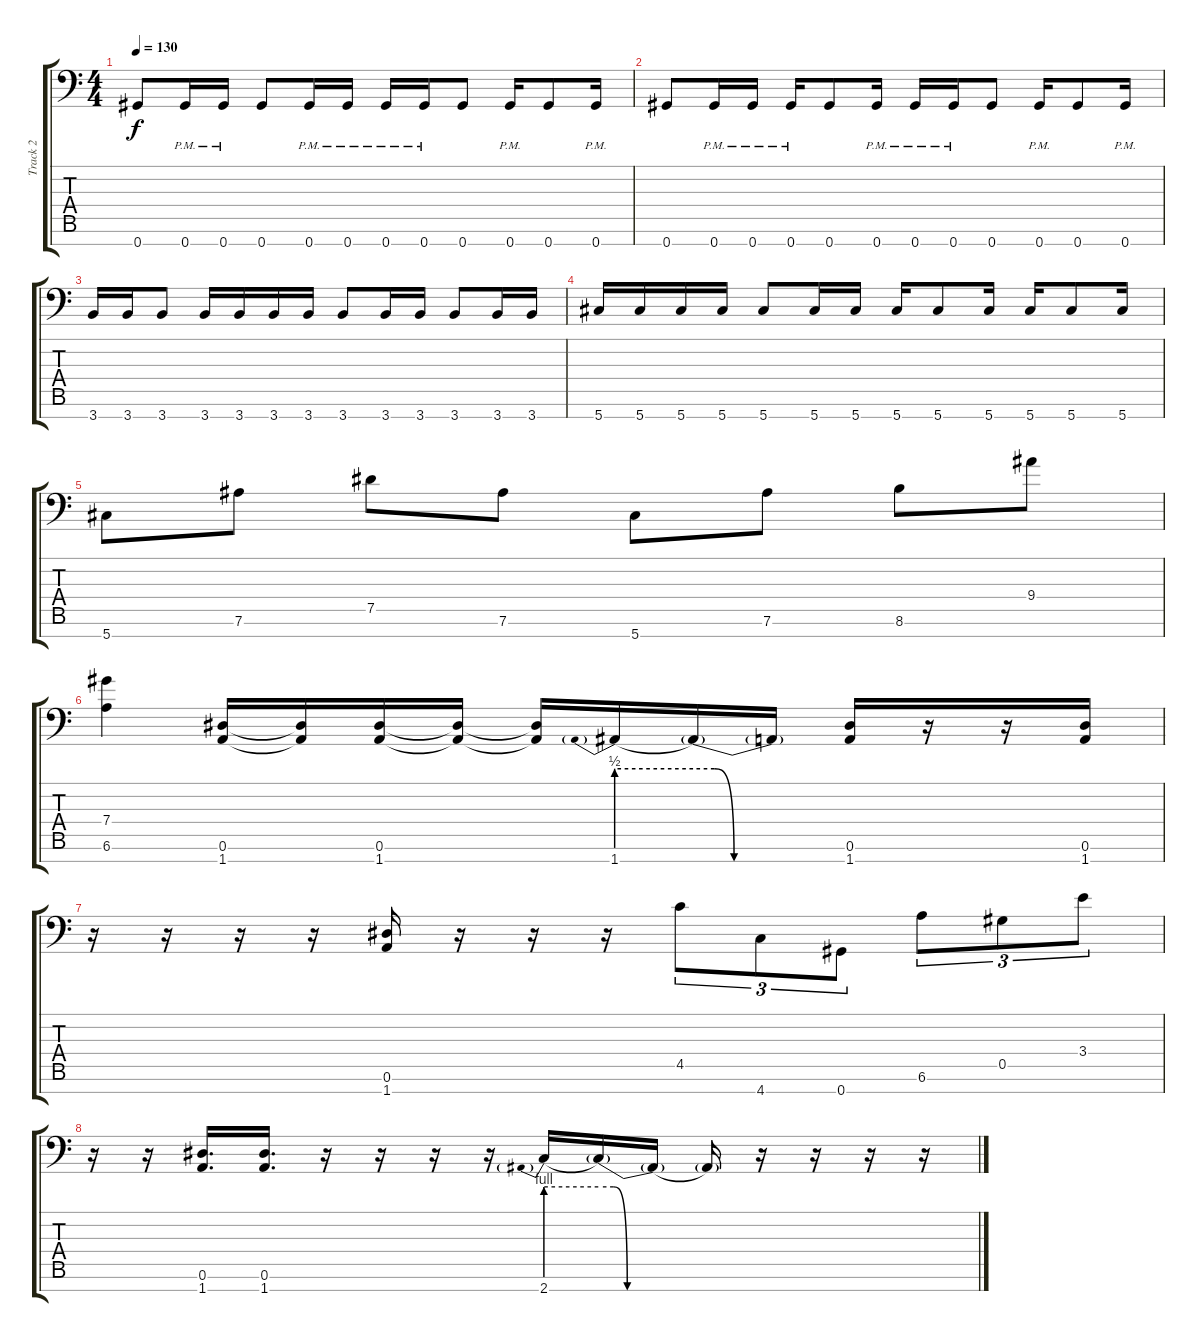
\track ("Track 2" "Track 2") {instrument distortionguitar}
\staff {score tabs}
\tuning (Eb4 Bb3 Gb3 Db3 Ab2 Eb2 Ab1) {hide}
\ts (4 4)
\tempo 130
\clef f4
\ks c
0.7.8{dy f} 0.7{pm}.16 0.7{pm}.16 0.7.8 0.7{pm}.16 0.7{pm}.16 0.7{pm}.16 0.7{pm}.16 0.7.8 0.7{pm}.16 0.7.8 0.7{pm}.16 |
0.7.8 0.7{pm}.16 0.7{pm}.16 0.7{pm}.16 0.7.8 0.7{pm}.16 0.7{pm}.16 0.7{pm}.16 0.7.8 0.7{pm}.16 0.7.8 0.7{pm}.16 |
3.7.16 3.7.16 3.7.8 3.7.16 3.7.16 3.7.16 3.7.16 3.7.8 3.7.16 3.7.16 3.7.8 3.7.16 3.7.16 |
5.7.16 5.7.16 5.7.16 5.7.16 5.7.8 5.7.16 5.7.16 5.7.16 5.7.8 5.7.16 5.7.16 5.7.8 5.7.16 |
5.7.8 7.6.8 7.5.8 7.6.8 5.7.8 7.6.8 8.6.8 9.4.8 |
(7.4 6.6).4 (0.6 1.7).16 (0.6{t} 1.7{t}).16 (0.6 1.7).16 (0.6{t} 1.7{t}).16 (0.6{t} 1.7{t}).16 1.7{be (prebend 0 2 60 2)}.16 1.7{be (custom 0 2 15 2 30 0 60 0) t}.16 1.7{be (hold 0 0 60 0) t}.16 (0.6 1.7).16 r.16 r.16 (0.6 1.7).16 |
r.16 r.16 r.16 r.16 (0.6 1.7).16 r.16 r.16 r.16 4.5.8{tu (3 2)} 4.7.8{tu (3 2)} 0.7.8{tu (3 2)} 6.6.8{tu (3 2)} 0.5.8{tu (3 2)} 3.4.8{tu (3 2)} |
r.16 r.16 (0.6 1.7).16{d} (0.6 1.7).16{d} r.16 r.16 r.16 r.16 2.7{be (prebend 0 4 60 4)}.16 2.7{be (custom 0 4 15 4 30 0 60 0) t}.16 2.7{be (hold 0 0 60 0) t}.16 2.7{be (hold 0 0 60 0) t}.16 r.16 r.16 r.16 r.16
